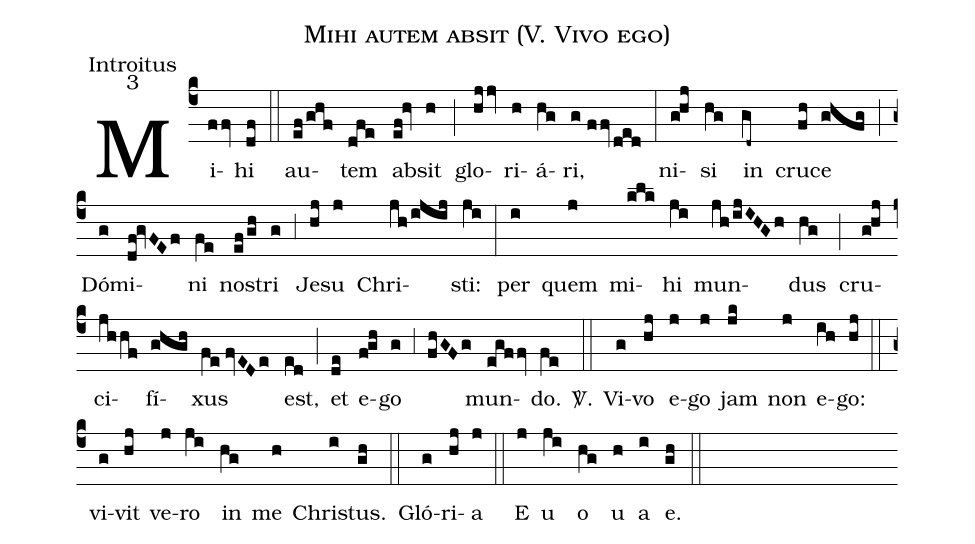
name:Mihi autem absit (V. Vivo ego);
office-part:Introitus;
mode:3;
%%
(c4) Mi(ffv)hi(df) (::) au(ef/ghf)tem(dfe) ab(ef!hv)sit(h) (;) glo(hjjv)ri(h)á(hg)ri,(g//ffv/ded) (:) ni(g!hj)si(hg) in(gd~) cru(fh)ce(ghfg) (;) Dó(g)mi(df!gvFEf)ni(fe) no(ef/gh)stri(g) (;3) Je(hj)su(j) Chri(jh/ijij)sti:(ji) (:) per(i) quem(j) mi(klk)hi(ji) mun(jh/ijIHGh)dus(hg) (;) cru(g!hj)ci(jhhf)fí(ghgh)xus(fe//fvEDe) est,(ed) (;) et(de) e(f!gh)go(g) (;3) (fhGFg) mun(egffv)do.(fe) <sp>V/</sp>.(::) Vi(g)vo(hj) e(j)go(j) jam(jk) non(j) e(ih)go:(hj) (::) vi(g)vit(hj) ve(j)ro(ji) in(hg) me(h) Chri(i)stus.(gh) (::) Gló(g)ri(hj)a(j) (::) E(j) u(ji) o(hg) u(h) a(i) e.(gh) (::)
